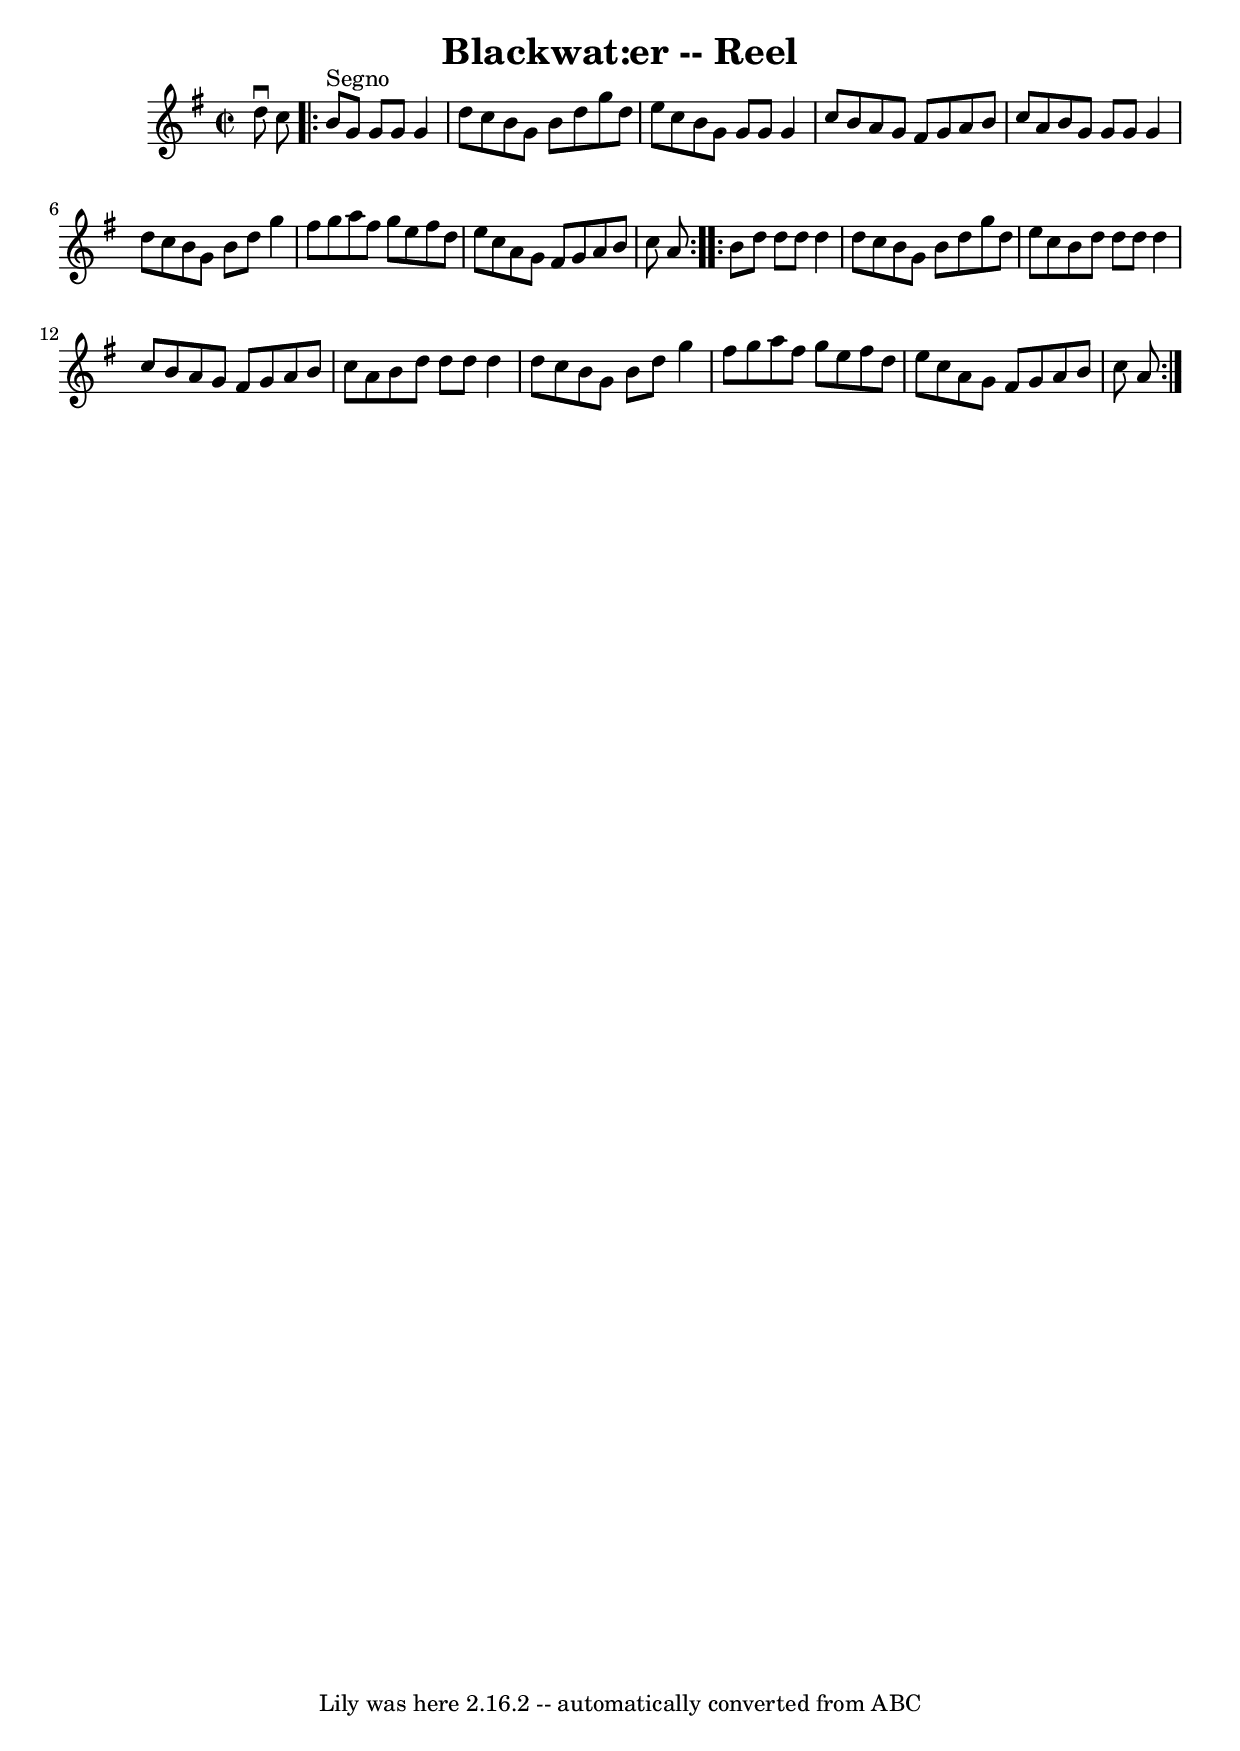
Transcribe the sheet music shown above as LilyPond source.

\version "2.16.2"
\include "Mammoth.ily"
\header {
  %% book = "Ryan's Mammoth Collection"
  crossRefNumber = "1"
  footnotes = ""
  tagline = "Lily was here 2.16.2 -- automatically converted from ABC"
  title = "Blackwat:er -- Reel"

}
voicedefault =  {


  \override Staff.TimeSignature #'style = #'C
  \time 2/2 
  \key g \major
  d''8^\downbow c''8    
  \repeat volta 2 {
    b'8^"Segno" g'8 g'8 g'8 g'4 d''8 c''8  |
    b'8 g'8    
    b'8 d''8 g''8 d''8 e''8 c''8  |
    b'8 g'8 g'8    
    g'8 g'4 c''8 b'8  |
    a'8 g'8 fis'8 g'8 a'8 b'8  
    c''8 a'8  |
    b'8 g'8 g'8 g'8 g'4 d''8 c''8  
    |
    b'8 g'8 b'8 d''8 g''4 fis''8 g''8  |
    a''8 
    fis''8 g''8 e''8 fis''8 d''8 e''8 c''8  |
    a'8    
    g'8 fis'8 g'8 a'8 b'8 c''8 a'8  
  } 
  \repeat volta 2 {
    b'8   
    d''8 d''8 d''8 d''4 d''8 c''8  |
    b'8 g'8 b'8    
    d''8 g''8 d''8 e''8 c''8  |
    b'8 d''8 d''8 d''8    
    d''4 c''8 b'8  |
    a'8 g'8 fis'8 g'8 a'8 b'8    
    c''8 a'8  |
    b'8 d''8 d''8 d''8 d''4 d''8 c''8  
    |
    b'8 g'8 b'8 d''8 g''4 fis''8 g''8  |
    a''8 
    fis''8 g''8 e''8 fis''8 d''8 e''8 c''8  |
    a'8    
    g'8 fis'8 g'8 a'8 b'8 c''8 a'8    
  }   

}

\score{
  <<

    \context Staff="default"
    {
      \voicedefault 
      
    }

  >>
  \layout {
    
  }
  \midi {
  }

}
